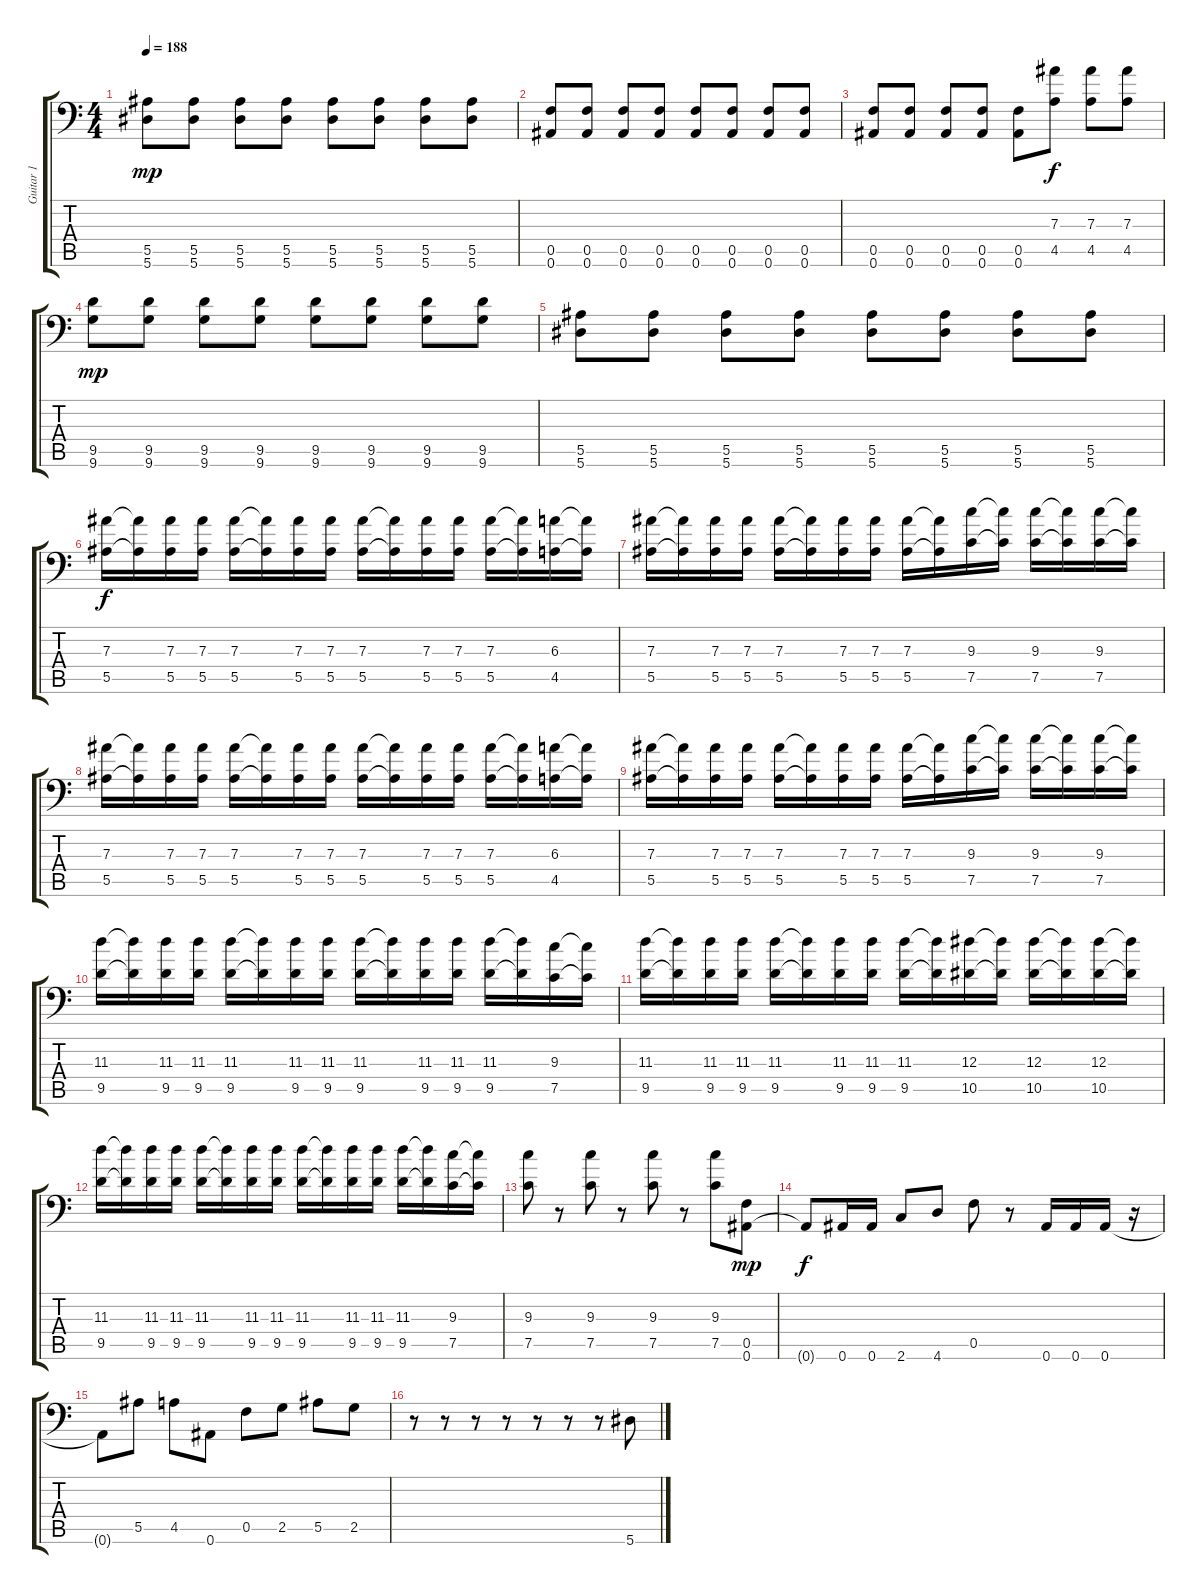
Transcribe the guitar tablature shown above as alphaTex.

\track ("Guitar 1" "Guitar 1") {instrument distortionguitar}
\staff {score tabs}
\tuning (C4 G3 Eb3 Bb2 F2 Bb1) {hide}
\ts (4 4)
\tempo 188
\clef f4
\ks c
(5.5 5.6).8{dy mp} (5.5 5.6).8 (5.5 5.6).8 (5.5 5.6).8 (5.5 5.6).8 (5.5 5.6).8 (5.5 5.6).8 (5.5 5.6).8 |
(0.5 0.6).8 (0.5 0.6).8 (0.5 0.6).8 (0.5 0.6).8 (0.5 0.6).8 (0.5 0.6).8 (0.5 0.6).8 (0.5 0.6).8 |
(0.5 0.6).8 (0.5 0.6).8 (0.5 0.6).8 (0.5 0.6).8 (0.5 0.6).8 (7.3 4.5).8{dy f} (7.3 4.5).8 (7.3 4.5).8 |
(9.5 9.6).8{dy mp} (9.5 9.6).8 (9.5 9.6).8 (9.5 9.6).8 (9.5 9.6).8 (9.5 9.6).8 (9.5 9.6).8 (9.5 9.6).8 |
(5.5 5.6).8 (5.5 5.6).8 (5.5 5.6).8 (5.5 5.6).8 (5.5 5.6).8 (5.5 5.6).8 (5.5 5.6).8 (5.5 5.6).8 |
(7.3 5.5).16{dy f} (7.3{t} 5.5{t}).16 (7.3 5.5).16 (7.3 5.5).16 (7.3 5.5).16 (7.3{t} 5.5{t}).16 (7.3 5.5).16 (7.3 5.5).16 (7.3 5.5).16 (7.3{t} 5.5{t}).16 (7.3 5.5).16 (7.3 5.5).16 (7.3 5.5).16 (7.3{t} 5.5{t}).16 (6.3 4.5).16 (6.3{t} 4.5{t}).16 |
(7.3 5.5).16 (7.3{t} 5.5{t}).16 (7.3 5.5).16 (7.3 5.5).16 (7.3 5.5).16 (7.3{t} 5.5{t}).16 (7.3 5.5).16 (7.3 5.5).16 (7.3 5.5).16 (7.3{t} 5.5{t}).16 (9.3 7.5).16 (9.3{t} 7.5{t}).16 (9.3 7.5).16 (9.3{t} 7.5{t}).16 (9.3 7.5).16 (9.3{t} 7.5{t}).16 |
(7.3 5.5).16 (7.3{t} 5.5{t}).16 (7.3 5.5).16 (7.3 5.5).16 (7.3 5.5).16 (7.3{t} 5.5{t}).16 (7.3 5.5).16 (7.3 5.5).16 (7.3 5.5).16 (7.3{t} 5.5{t}).16 (7.3 5.5).16 (7.3 5.5).16 (7.3 5.5).16 (7.3{t} 5.5{t}).16 (6.3 4.5).16 (6.3{t} 4.5{t}).16 |
(7.3 5.5).16 (7.3{t} 5.5{t}).16 (7.3 5.5).16 (7.3 5.5).16 (7.3 5.5).16 (7.3{t} 5.5{t}).16 (7.3 5.5).16 (7.3 5.5).16 (7.3 5.5).16 (7.3{t} 5.5{t}).16 (9.3 7.5).16 (9.3{t} 7.5{t}).16 (9.3 7.5).16 (9.3{t} 7.5{t}).16 (9.3 7.5).16 (9.3{t} 7.5{t}).16 |
(11.3 9.5).16 (11.3{t} 9.5{t}).16 (11.3 9.5).16 (11.3 9.5).16 (11.3 9.5).16 (11.3{t} 9.5{t}).16 (11.3 9.5).16 (11.3 9.5).16 (11.3 9.5).16 (11.3{t} 9.5{t}).16 (11.3 9.5).16 (11.3 9.5).16 (11.3 9.5).16 (11.3{t} 9.5{t}).16 (9.3 7.5).16 (9.3{t} 7.5{t}).16 |
(11.3 9.5).16 (11.3{t} 9.5{t}).16 (11.3 9.5).16 (11.3 9.5).16 (11.3 9.5).16 (11.3{t} 9.5{t}).16 (11.3 9.5).16 (11.3 9.5).16 (11.3 9.5).16 (11.3{t} 9.5{t}).16 (12.3 10.5).16 (12.3{t} 10.5{t}).16 (12.3 10.5).16 (12.3{t} 10.5{t}).16 (12.3 10.5).16 (12.3{t} 10.5{t}).16 |
(11.3 9.5).16 (11.3{t} 9.5{t}).16 (11.3 9.5).16 (11.3 9.5).16 (11.3 9.5).16 (11.3{t} 9.5{t}).16 (11.3 9.5).16 (11.3 9.5).16 (11.3 9.5).16 (11.3{t} 9.5{t}).16 (11.3 9.5).16 (11.3 9.5).16 (11.3 9.5).16 (11.3{t} 9.5{t}).16 (9.3 7.5).16 (9.3{t} 7.5{t}).16 |
(9.3 7.5).8 r.8 (9.3 7.5).8 r.8 (9.3 7.5).8 r.8 (9.3 7.5).8 (0.5 0.6).8{dy mp} |
0.6{t}.8{dy f} 0.6.16 0.6.16 2.6.8 4.6.8 0.5.8 r.8 0.6.16 0.6.16 0.6.16 r.16 |
0.6{t}.8 5.5.8 4.5.8 0.6.8 0.5.8 2.5.8 5.5.8 2.5.8 |
r.8 r.8 r.8 r.8 r.8 r.8 r.8 5.6.8
